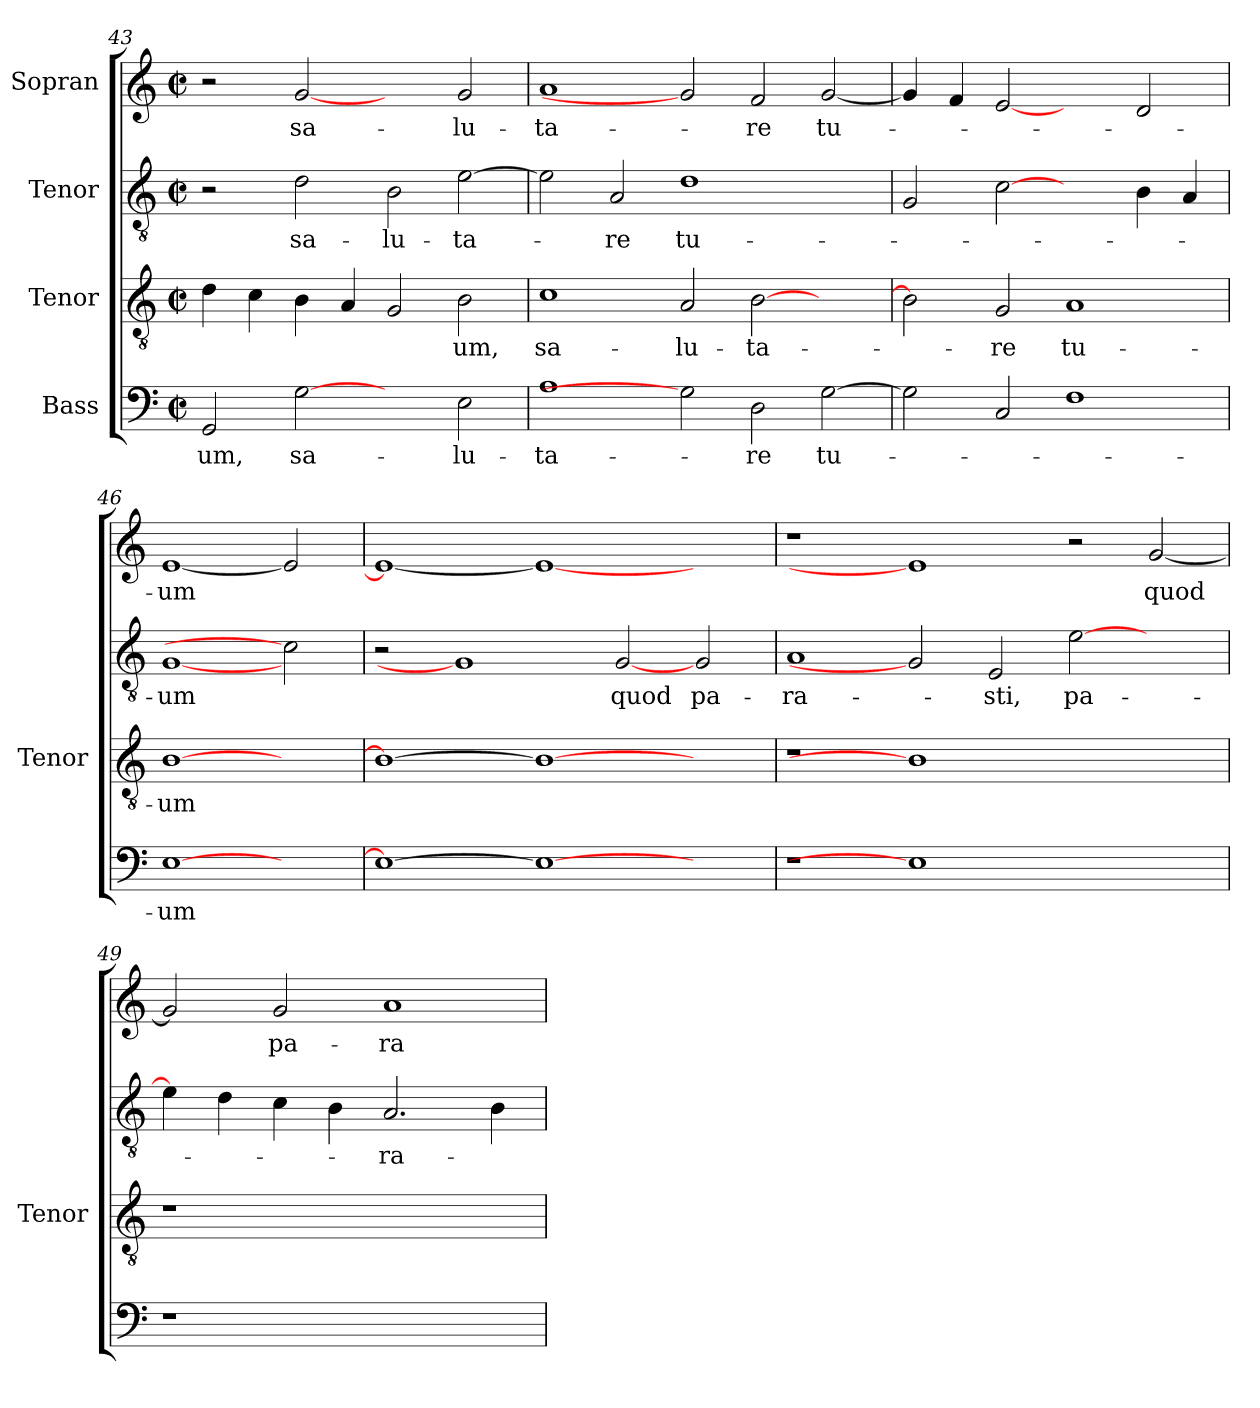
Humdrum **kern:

**kern	**text	**kern	**text	**kern	**text	**kern	**text
*part4	*part4	*part3	*part3	*part2	*part2	*part1	*part1
*staff4	*staff4	*staff3	*staff3	*staff2	*staff2	*staff1	*staff1
*I"Bass	*	*I"Tenor	*	*I"Tenor	*	*I"Sopran	*
*	*	*I'Tenor	*	*	*	*	*
!!LO:LB:g=z
*clefF4	*	*clefGv2	*	*clefGv2	*	*clefG2	*
*	*	*ITrd7c12	*	*ITrd7c12	*	*	*
*k[]	*	*k[]	*	*k[]	*	*k[]	*
*C:	*	*C:	*	*C:	*	*C:	*
*M2/2	*	*M2/2	*	*M2/2	*	*M2/2	*
*met(c|)	*	*met(c|)	*	*met(c|)	*	*met(c|)	*
=43	=43	=43	=43	=43	=43	=43	=43
!	!LO:LY:b:color=#000000	!	!	!	!	!	!
2GGi/	-um,	4Di\	.	2r	.	2r	.
.	.	4Ci\	.	.	.	.	.
!	!LO:LY:b:color=#000000	!	!	!	!	!	!
!	!	!	!	!	!LO:LY:b:color=#000000	!	!
!	!	!	!	!	!	!	!LO:LY:b:color=#000000
[2Gi	sa-	4BBi\	.	2Di\	sa-	[2gi	sa-
.	.	4AAi/	.	.	.	.	.
!	!	!	!	!	!LO:LY:b:color=#000000	!	!
2ryy	.	2GGi/	.	2BBi\	-lu-	2ryy	.
!	!LO:LY:b:color=#000000	!	!	!	!	!	!
!	!	!	!LO:LY:b:color=#000000	!	!	!	!
!	!	!	!	!	!LO:LY:b:color=#000000	!	!
!	!	!	!	!	!	!	!LO:LY:b:color=#000000
2Ei\	-lu-	2BBi\	-um,	[>2Ei\	-ta-	2gi/	-lu-
=44	=44	=44	=44	=44	=44	=44	=44
!	!LO:LY:b:color=#000000	!	!	!	!	!	!
!	!	!	!LO:LY:b:color=#000000	!	!	!	!
!	!	!	!	!	!	!	!LO:LY:b:color=#000000
1Ai	-ta-	1Ci	sa-	2Ei\]	.	1ai	-ta-
!	!	!	!	!	!LO:LY:b:color=#000000	!	!
.	.	.	.	2AAi/	-re	.	.
!	!	!	!LO:LY:b:color=#000000	!	!	!	!
!	!	!	!	!	!LO:LY:b:color=#000000	!	!
2Gi]	.	2AAi/	-lu-	1Di	tu-	2gi]	.
!	!LO:LY:b:color=#000000	!	!	!	!	!	!
!	!	!	!LO:LY:b:color=#000000	!	!	!	!
!	!	!	!	!	!	!	!LO:LY:b:color=#000000
2Di\	-re	[>2BBi\	-ta-	.	.	2fi/	-re
!	!LO:LY:b:color=#000000	!	!	!	!	!	!
!	!	!	!	!	!	!	!LO:LY:b:color=#000000
[>2Gi\	tu-	2ryy	.	2ryy	.	[<2gi/	tu-
=45	=45	=45	=45	=45	=45	=45	=45
2Gi\]	.	2BBi\]	.	2GGi/	.	4gi/]	.
.	.	.	.	.	.	4fi/	.
!	!	!	!LO:LY:b:color=#000000	!	!	!	!
2Ci/	.	2GGi/	-re	[2Ci	.	[2ei	.
!	!	!	!LO:LY:b:color=#000000	!	!	!	!
1Fi	.	1AAi	tu-	2ryy	.	2ryy	.
.	.	.	.	4BBi\	.	2di/	.
.	.	.	.	4AAi/	.	.	.
=46	=46	=46	=46	=46	=46	=46	=46
!	!LO:LY:b:color=#000000	!	!	!	!	!	!
!	!	!	!LO:LY:b:color=#000000	!	!	!	!
!	!	!	!	!	!LO:LY:b:color=#000000	!	!
!	!	!	!	!	!	!	!LO:LY:b:color=#000000
[>1Ei	-um	[>1BBi	-um	[1GGi	-um	[<1ei	-um
2ryy	.	2ryy	.	2Ci]	.	2ei]	.
=47	=47	=47	=47	=47	=47	=47	=47
1Ei_>	.	1BBi_>	.	2r	.	1ei_<	.
.	.	.	.	1GGi]	.	.	.
1Ei_	.	1BBi_	.	.	.	1ei_	.
!	!	!	!	!	!LO:LY:b:color=#000000	!	!
.	.	.	.	[2GGi	quod	.	.
!	!	!	!	!	!LO:LY:b:color=#000000	!	!
2ryy	.	2ryy	.	2GGi/	pa-	2ryy	.
=48	=48	=48	=48	=48	=48	=48	=48
!LO:N:vis=1	!	!LO:N:vis=1	!	!	!	!	!
!	!	!	!	!	!LO:LY:b:color=#000000	!	!
1r	.	1r	.	1AAi	-ra-	1r	.
1Ei]	.	1BBi]	.	2GGi]	.	1ei]	.
!	!	!	!	!	!LO:LY:b:color=#000000	!	!
.	.	.	.	2EEi/	-sti,	.	.
!	!	!	!	!	!LO:LY:b:color=#000000	!	!
1ryy	.	1ryy	.	[>2Ei\	pa-	2r	.
!	!	!	!	!	!	!	!LO:LY:b:color=#000000
.	.	.	.	2ryy	.	[<2gi/	quod
=49	=49	=49	=49	=49	=49	=49	=49
!LO:N:vis=1	!	!LO:N:vis=1	!	!	!	!	!
1r	.	1r	.	4Ei\]	.	2gi/]	.
.	.	.	.	4Di\	.	.	.
!	!	!	!	!	!	!	!LO:LY:b:color=#000000
.	.	.	.	4Ci\	.	2gi/	pa-
.	.	.	.	4BBi\	.	.	.
!	!	!	!	!	!LO:LY:b:color=#000000	!	!
!	!	!	!	!	!	!	!LO:LY:b:color=#000000
1ryy	.	1ryy	.	2.AAi/	-ra-	1ai	-ra-
.	.	.	.	4BBi\	.	.	.
=	=	=	=	=	=	=	=
*-	*-	*-	*-	*-	*-	*-	*-
